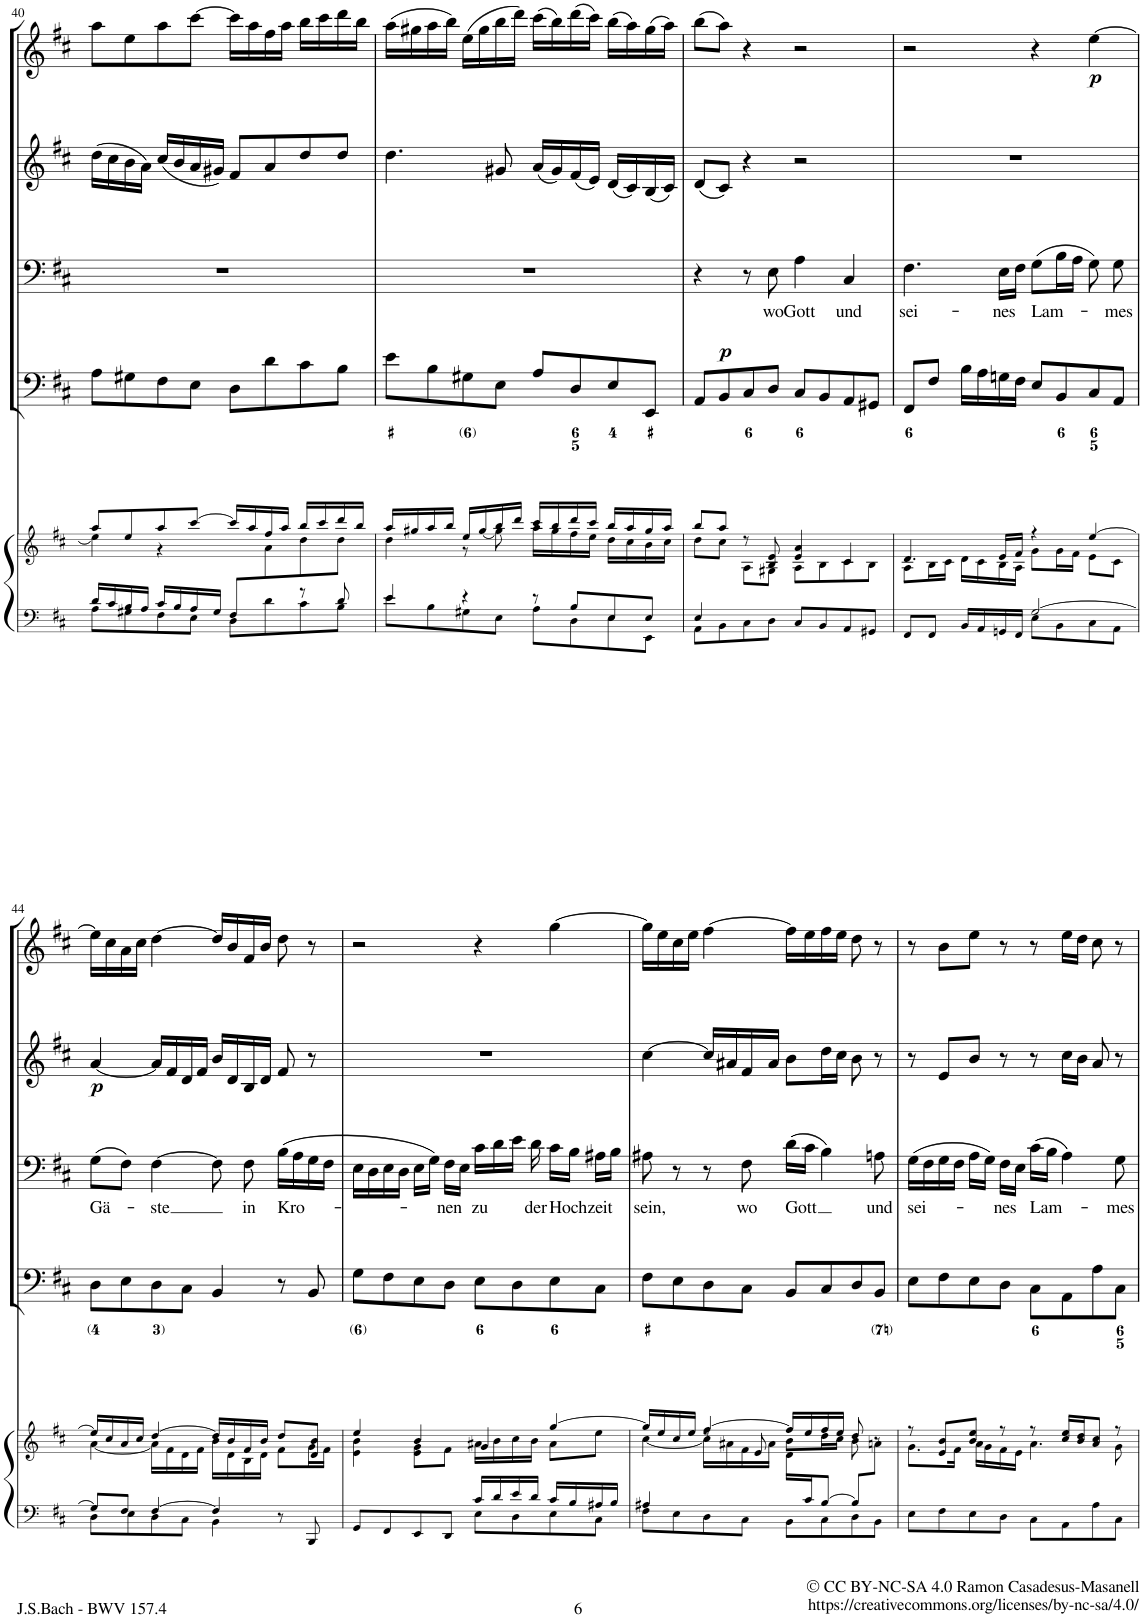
**kern	**kern	**kern	**dynam	**kern	**text	**kern	**dynam	**kern	**dynam
*part5	*part5	*part4	*part4	*part3	*part3	*part2	*part2	*part1	*part1
*staff6	*staff5	*staff4	*staff4	*staff3	*staff3	*staff2	*staff2	*staff1	*staff1
*I"Piano reduction	*	*I"Continuo	*	*I"Basso	*	*I"Violino	*	*I"Flauto Traverso	*
*I'Pno	*	*	*	*	*	*I'Vln	*	*I'Fl	*
!!LO:PB:g=z
*clefF4	*clefG2	*clefF4	*	*clefF4	*	*clefG2	*	*clefG2	*
*k[f#c#]	*k[f#c#]	*k[f#c#]	*	*k[f#c#]	*	*k[f#c#]	*	*k[f#c#]	*
*M4/4	*M4/4	*M4/4	*	*M4/4	*	*M4/4	*	*M4/4	*
*met(c)	*met(c)	*met(c)	*	*met(c)	*	*met(c)	*	*met(c)	*
=40	=40	=40	=40	=40	=40	=40	=40	=40	=40
*^	*^	*	*	*	*	*	*	*	*
*	*^	*	*	*	*	*	*	*	*	*	*
2ryy	16d/LL	8A\L	8aa/L	4ee\]	8A\L	.	1r	.	(16dd\LL	.	8aa\L	.
.	16c#/	.	.	.	.	.	.	.	16cc#\	.	.	.
.	16B/	8G#X\	8ee/	.	8G#X\	.	.	.	16b\	.	8ee\	.
.	16A/JJ	.	.	.	.	.	.	.	16a\JJ)	.	.	.
.	16c#/LL	8F#\	8aa/	4r	8F#\	.	.	.	(16cc#/LL	.	8aa\	.
.	16B/	.	.	.	.	.	.	.	16b/	.	.	.
.	16A/	8E\J	[8ccc#/J	.	8E\J	.	.	.	16a/	.	[8ccc#\J	.
.	16G#/JJ	.	.	.	.	.	.	.	16g#X/JJ)	.	.	.
8F#/L	4ryy	8D\L	16ccc#/LL]	8ryy	8D\L	.	.	.	8f#/L	.	16ccc#\LL]	.
.	.	.	16aa/	.	.	.	.	.	.	.	16aa\	.
4.ryy	.	8d\	16ff#/	8a\	8d\	.	.	.	8a/	.	16ff#\	.
.	.	.	16aa/JJ	.	.	.	.	.	.	.	16aa\JJ	.
.	8r	8c#\	16bb/LL	8dd\	8c#\	.	.	.	8dd/	.	16bb\LL	.
.	.	.	16ccc#/	.	.	.	.	.	.	.	16ccc#\	.
.	8d/	8B\J	16ddd/	8dd\J	8B\J	.	.	.	8dd/J	.	16ddd\	.
.	.	.	16bb/JJ	.	.	.	.	.	.	.	16bb\JJ	.
*	*v	*v	*	*	*	*	*	*	*	*	*	*
=41	=41	=41	=41	=41	=41	=41	=41	=41	=41	=41	=41
4e/	8e\L	16aa/LL	4dd\	8e\L	.	1r	.	4.dd\	.	(16aa\LL	.
.	.	16gg#X/	.	.	.	.	.	.	.	16gg#X\	.
.	8B\	16aa/	.	8B\	.	.	.	.	.	16aa\	.
.	.	16bb/JJ	.	.	.	.	.	.	.	16bb\JJ)	.
4r	8G#X\	16ee/LL	8r	8G#X\	.	.	.	.	.	(16ee\LL	.
.	.	[<16gg#/	.	.	.	.	.	.	.	16gg#\	.
.	8E\J	16bb/	8gg#\]	8E\J	.	.	.	8g#X/	.	16bb\	.
.	.	16ddd/JJ	.	.	.	.	.	.	.	16ddd\JJ)	.
8r	8A\L	16ccc#/LL	16aa\LL	8A/L	.	.	.	(16a/LL	.	(16ccc#\LL	.
.	.	16bb/	16gg#\	.	.	.	.	16g#/)	.	16bb\)	.
8B/L	8D\	16ddd/	16ff#\	8D/	.	.	.	(16f#/	.	(16ddd\	.
.	.	16ccc#/JJ	16ee\JJ	.	.	.	.	16e/JJ)	.	16ccc#\JJ)	.
8E/	8E\	16bb/LL	16dd\LL	8E/	.	.	.	(16d/LL	.	(16bb\LL	.
.	.	16aa/	16cc#\	.	.	.	.	16c#/)	.	16aa\)	.
8E/J	8EE\J	16gg#/	16b\	8EE/J	.	.	.	(16B/	.	(16gg#\	.
.	.	16aa/JJ	16cc#\JJ	.	.	.	.	16c#/JJ)	.	16aa\JJ)	.
=42	=42	=42	=42	=42	=42	=42	=42	=42	=42	=42	=42
4E/	8AA\L	8bb/L	8dd\L	8AA/L	.	4r	.	(8d/L	.	(8bb\L	.
!	!	!	!	!	!LO:DY:a	!	!	!	!	!	!
.	8BB\	8aa/J	8cc#\J	8BB/	p	.	.	8c#/J)	.	8aa\J)	.
4ryy	8C#\	8r	8A\L	8C#/	.	8r	.	4r	.	4r	.
!	!	!	!	!	!	!	!LO:LY:b	!	!	!	!
.	8D\J	8B/ 8e/	8G#X\J	8D/J	.	8E\	wo	.	.	.	.
!	!	!	!	!	!	!	!LO:LY:b	!	!	!	!
8C#/L	2ryy	4e/ 4a/	8A\L	8C#/L	.	4A\	Gott	2r	.	2r	.
8BB/	.	.	8B\	8BB/	.	.	.	.	.	.	.
!	!	!	!	!	!	!	!LO:LY:b	!	!	!	!
8AA/	.	4c#/	8c#\	8AA/	.	4C#/	und	.	.	.	.
8GG#X/J	.	.	8B\J	8GG#X/J	.	.	.	.	.	.	.
=43	=43	=43	=43	=43	=43	=43	=43	=43	=43	=43	=43
!	!	!	!	!	!	!	!LO:LY:b	!	!	!	!
8FF#/L	2ryy	4.d/	8A\L	8FF#/L	.	4.F#\	sei-	1r	.	2r	.
8FF#/J	.	.	16B\L	8F#/J	.	.	.	.	.	.	.
.	.	.	16c#\JJ	.	.	.	.	.	.	.	.
16BB/LL	.	.	16d\LL	16B\LL	.	.	.	.	.	.	.
16AA/	.	.	16c#\	16A\	.	.	.	.	.	.	.
!	!	!	!	!	!	!	!LO:LY:b	!	!	!	!
16GGn/	.	16e/LL	16B\	16Gn\	.	16E\LL	-nes	.	.	.	.
16FF#/JJ	.	16f#/JJ	16A\JJ	16F#\JJ	.	16F#\JJ	.	.	.	.	.
!	!	!	!	!	!	!	!LO:LY:b	!	!	!	!
[2G/	8E\L	4r	8g\L	8E/L	.	(8G\L	Lam-	.	.	4r	.
.	8BB\	.	16g\L	8BB/	.	16B\L	.	.	.	.	.
.	.	.	16f#\JJ	.	.	16A\JJ	.	.	.	.	.
!	!	!	!	!	!	!	!	!	!	!	!LO:DY:b
.	8C#\	[4ee/	8e\L	8C#/	.	8G\)	.	.	.	[4ee\	p
!	!	!	!	!	!	!	!LO:LY:b	!	!	!	!
.	8AA\J	.	8c#\J	8AA/J	.	8G\	-mes	.	.	.	.
!!LO:LB:g=z
=44	=44	=44	=44	=44	=44	=44	=44	=44	=44	=44	=44
!	!	!	!	!	!	!	!LO:LY:b	!	!LO:DY:b	!	!
8G/L]	8D\L	16ee/LL]	[4a\	8D\L	.	(8G\L	Gä-	[4a/	p	16ee\LL]	.
.	.	16cc#/	.	.	.	.	.	.	.	16cc#\	.
8F#/J	8E\	16a/	.	8E\	.	8F#\J)	.	.	.	16a\	.
.	.	16cc#/JJ	.	.	.	.	.	.	.	16cc#\JJ	.
!	!	!	!	!	!	!	!LO:LY:b	!	!	!	!
[4F#/	8D\	[4dd/	16a\LL]	8D\	.	[4F#\	-ste	16a/LL]	.	[4dd\	.
.	.	.	16f#\	.	.	.	.	16f#/	.	.	.
.	8C#\J	.	16d\	8C#\J	.	.	.	16d/	.	.	.
.	.	.	16f#\JJ	.	.	.	.	16f#/JJ	.	.	.
4F#/]	4BB\	16dd/LL]	16b\LL	4BB/	.	8F#\]	.	16b/LL	.	16dd/LL]	.
.	.	16b/	16d\	.	.	.	.	16d/	.	16b/	.
!	!	!	!	!	!	!	!LO:LY:b	!	!	!	!
.	.	16f#/	16B\	.	.	8F#\	in	16B/	.	16f#/	.
.	.	16b/JJ	16d\JJ	.	.	.	.	16d/JJ	.	16b/JJ	.
!	!	!	!	!	!	!	!LO:LY:b	!	!	!	!
8r	8ryy	8dd/L	8f#\L	8r	.	(16B\LL	Kro-	8f#/	.	8dd\	.
.	.	.	.	.	.	16A\	.	.	.	.	.
8BBB/	8ryy	8d/ 8b/J	16g\L	8BB/	.	16G\	.	8r	.	8r	.
.	.	.	16f#\JJ	.	.	16F#\JJ	.	.	.	.	.
=45	=45	=45	=45	=45	=45	=45	=45	=45	=45	=45	=45
8GG/L	2ryy	4ee/	4e\ 4b\	8G\L	.	16E\LL	.	1r	.	2r	.
.	.	.	.	.	.	16D\	.	.	.	.	.
8FF#/	.	.	.	8F#\	.	16E\	.	.	.	.	.
.	.	.	.	.	.	16D\JJ	.	.	.	.	.
8EE/	.	4b/	8e\ 8g\L	8E\	.	16E\LL	.	.	.	.	.
.	.	.	.	.	.	16G\JJ)	.	.	.	.	.
!	!	!	!	!	!	!	!LO:LY:b	!	!	!	!
8DD/J	.	.	8f#\J	8D\J	.	16F#\LL	-nen	.	.	.	.
.	.	.	.	.	.	16E\JJ	.	.	.	.	.
!	!	!	!	!	!	!	!LO:LY:b	!	!	!	!
16c#/LL	8E\L	4g/	16a#X\LL	8E\L	.	16c#\LL	zu	.	.	4r	.
16d/	.	.	16b\	.	.	16d\	.	.	.	.	.
16e/	8D\	.	16cc#\	8D\	.	16e\JJ	.	.	.	.	.
!	!	!	!	!	!	!	!LO:LY:b	!	!	!	!
16d/JJ	.	.	16b\JJ	.	.	16d\	der	.	.	.	.
!	!	!	!	!	!	!	!LO:LY:b	!	!	!	!
16c#/LL	8E\	[4gg/	8a#\L	8E\	.	16c#\LL	Hoch-	.	.	[4gg\	.
16B/	.	.	.	.	.	16B\JJ	.	.	.	.	.
!	!	!	!	!	!	!	!LO:LY:b	!	!	!	!
16A#X/	8C#\J	.	8ee\J	8C#\J	.	16A#X\LL	-zeit	.	.	.	.
16B/JJ	.	.	.	.	.	16B\JJ	.	.	.	.	.
=46	=46	=46	=46	=46	=46	=46	=46	=46	=46	=46	=46
*	*	*	*^	*	*	*	*	*	*	*	*
!	!	!	!	!	!	!	!	!LO:LY:b	!	!	!	!
4A#X/	8F#\L	16gg/LL]	[4cc#\	4.ryy	8F#\L	.	8A#X\	sein,	[4cc#\	.	16gg\LL]	.
.	.	16ee/	.	.	.	.	.	.	.	.	16ee\	.
.	8E\	16cc#/	.	.	8E\	.	8r	.	.	.	16cc#\	.
.	.	16ee/JJ	.	.	.	.	.	.	.	.	16ee\JJ	.
8r	8D\	[4ff#/	16cc#\LL]	.	8D\	.	8r	.	16cc#/LL]	.	[4ff#\	.
.	.	.	16a#X\	.	.	.	.	.	16a#X/	.	.	.
!	!	!	!	!	!	!	!	!LO:LY:b	!	!	!	!
8.ryy	8C#\J	.	16f#\	8e/	8C#\J	.	8F#\	wo	16f#/	.	.	.
.	.	.	16a#\JJ	.	.	.	.	.	16a#/JJ	.	.	.
!	!	!	!	!	!	!	!	!LO:LY:b	!	!	!	!
.	8BB\L	16ff#/LL]	8b\L	16d\LL	8BB/L	.	(16d\LL	Gott	8b\L	.	16ff#\LL]	.
16c#/J	.	16ee/	.	16ryy	.	.	16c#\JJ	.	.	.	16ee\	.
*	*	*	*v	*v	*	*	*	*	*	*	*	*
[8B/J	8C#\	16ff#/	16dd\L	8C#/	.	4B\)	.	16dd\L	.	16ff#\	.
.	.	16ee/JJ	16cc#\JJ	.	.	.	.	16cc#\JJ	.	16ee\JJ	.
8B/L]	8D\	8dd/	8b\	8D/	.	.	.	8b\	.	8dd\	.
*	*	*	*^	*	*	*	*	*	*	*	*
!	!	!	!	!	!	!	!	!LO:LY:b	!	!	!	!
8ryy	8BB\J	8r	8ryy	8an\J	8BB/J	.	8An\	und	8r	.	8r	.
=47	=47	=47	=47	=47	=47	=47	=47	=47	=47	=47	=47	=47
!	!	!	!	!	!	!	!	!LO:LY:b	!	!	!	!
*v	*v	*	*	*	*	*	*	*	*	*	*	*
*	*	*v	*v	*	*	*	*	*	*	*	*
8E\L	8r	8.g\L	8E\L	.	(16G\LL	sei-	8r	.	8r	.
.	.	.	.	.	16F#\	.	.	.	.	.
8F#\	8e/ 8b/L	.	8F#\	.	16G\	.	8e/L	.	8b\L	.
.	.	16f#\Jk	.	.	16F#\JJ	.	.	.	.	.
8E\	8b/ 8ee/J	16a\LL	8E\	.	16A\LL	.	8b/J	.	8ee\J	.
.	.	16g\	.	.	16G\JJ)	.	.	.	.	.
!	!	!	!	!	!	!LO:LY:b	!	!	!	!
8D\J	8r	16f#\	8D\J	.	16F#\LL	-nes	8r	.	8r	.
.	.	16e\JJ	.	.	16E\JJ	.	.	.	.	.
!	!	!	!	!	!	!LO:LY:b	!	!	!	!
8C#\L	8r	4.a\	8C#\L	.	(16c#\LL	Lam-	8r	.	8r	.
.	.	.	.	.	16B\JJ	.	.	.	.	.
8AA\	16cc#/ 16ee/LL	.	8AA\	.	4A\)	.	16cc#\LL	.	16ee\LL	.
.	16b/ 16dd/J	.	.	.	.	.	16b\JJ	.	16dd\JJ	.
8A\	8a/ 8cc#/J	.	8A\	.	.	.	8a/	.	8cc#\	.
!	!	!	!	!	!	!LO:LY:b	!	!	!	!
8C#\J	8r	8g\	8C#\J	.	8G\	-mes	8r	.	8r	.
*	*v	*v	*	*	*	*	*	*	*	*
=	=	=	=	=	=	=	=	=	=
*-	*-	*-	*-	*-	*-	*-	*-	*-	*-
